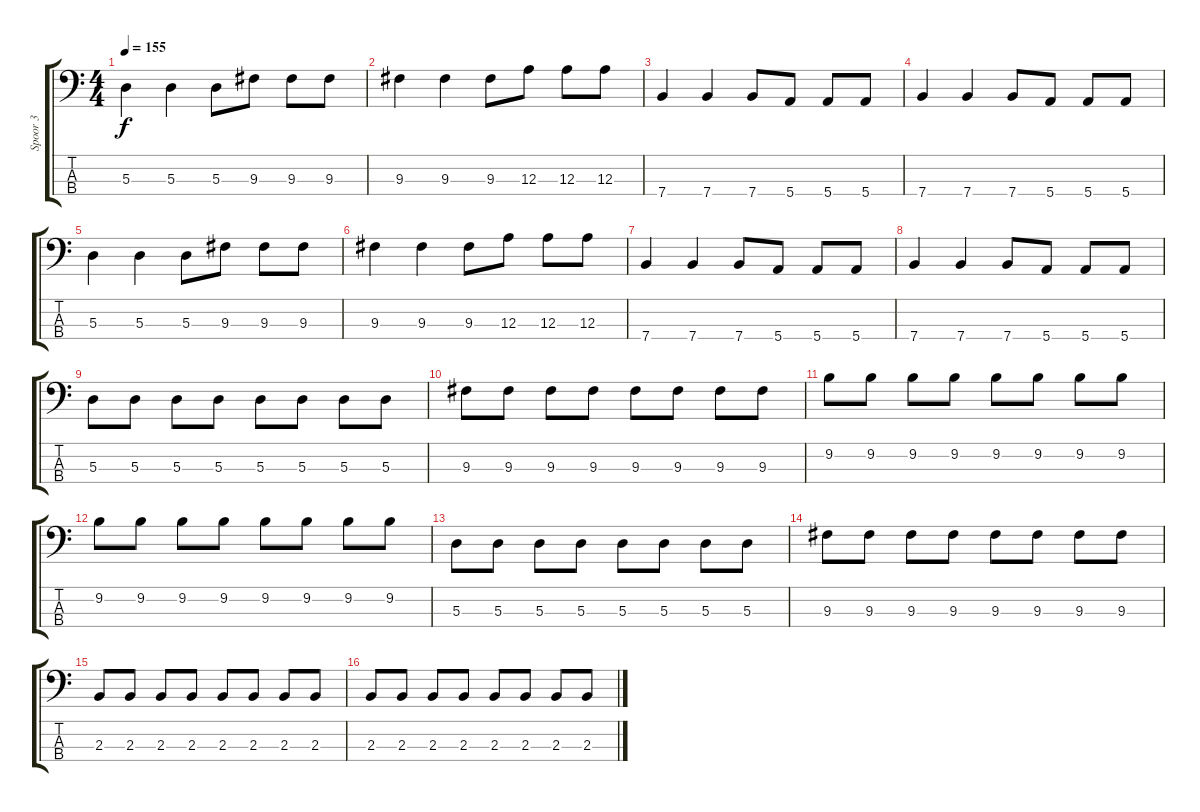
\track ("Spoor 3" "Spoor 3") {instrument electricbassfinger}
\staff {score tabs}
\tuning (G2 D2 A1 E1) {hide}
\ts (4 4)
\tempo 155
\clef f4
\ks c
5.3.4{dy f} 5.3.4 5.3.8 9.3.8 9.3.8 9.3.8 |
9.3.4 9.3.4 9.3.8 12.3.8 12.3.8 12.3.8 |
7.4.4 7.4.4 7.4.8 5.4.8 5.4.8 5.4.8 |
7.4.4 7.4.4 7.4.8 5.4.8 5.4.8 5.4.8 |
5.3.4 5.3.4 5.3.8 9.3.8 9.3.8 9.3.8 |
9.3.4 9.3.4 9.3.8 12.3.8 12.3.8 12.3.8 |
7.4.4 7.4.4 7.4.8 5.4.8 5.4.8 5.4.8 |
7.4.4 7.4.4 7.4.8 5.4.8 5.4.8 5.4.8 |
5.3.8 5.3.8 5.3.8 5.3.8 5.3.8 5.3.8 5.3.8 5.3.8 |
9.3.8 9.3.8 9.3.8 9.3.8 9.3.8 9.3.8 9.3.8 9.3.8 |
9.2.8 9.2.8 9.2.8 9.2.8 9.2.8 9.2.8 9.2.8 9.2.8 |
9.2.8 9.2.8 9.2.8 9.2.8 9.2.8 9.2.8 9.2.8 9.2.8 |
5.3.8 5.3.8 5.3.8 5.3.8 5.3.8 5.3.8 5.3.8 5.3.8 |
9.3.8 9.3.8 9.3.8 9.3.8 9.3.8 9.3.8 9.3.8 9.3.8 |
2.3.8 2.3.8 2.3.8 2.3.8 2.3.8 2.3.8 2.3.8 2.3.8 |
2.3.8 2.3.8 2.3.8 2.3.8 2.3.8 2.3.8 2.3.8 2.3.8
